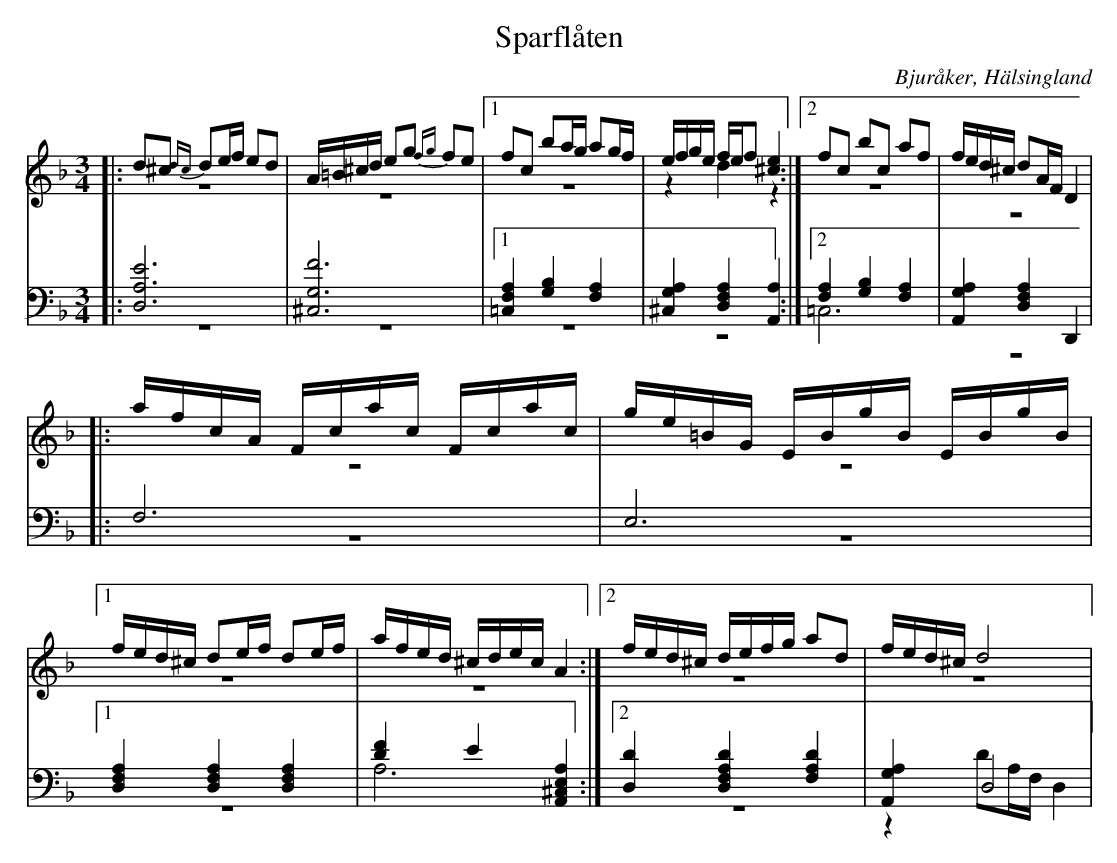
X:1
T: Sparflåten
O: Bjuråker, Hälsingland
M: 3/4
L: 1/8
K: Dm
V:1
V:2 merge
V:3
V:4 merge
V:1
|:d^c {dc}de/f/ ed|A/=B/^c/d/ eg {fg}fe|1 fc ba/g/ ag/f/| e/f/g/e/ f/e/f [^c2e2]:|2 fc bc af|f/e/d/^c/ dA/F/ D2|
|:a/f/c/A/  F/c/a/c/ F/c/a/c/|g/e/=B/G/  E/B/g/B/  E/B/g/B/|1 f/e/d/^c/ de/f/ de/f/|a/f/e/d/ ^c/d/e/c/ A2:|2 f/e/d/^c/ d/e/f/g/ ad|f/e/d/^c/ d4|
V:2
|:z6|z6|1 z6|z2 d2 z2:|2 z6|z6|
|:z6|z6|1 z6|z6:|2 z6|z6|
V:3 clef=bass
|:[D,6A,6E6]|[^C,6G,6F6]|1 [=C,2F,2A,2] [G,2B,2] [F,2A,2]|[^C,2G,2A,2] [D,2F,2A,2] [A,,2A,2]:|2 [F,2A,2] [G,2B,2] [F,2A,2]|[A,,2G,2A,2] [D,2F,2A,2] D,,2|
|:F,6|E,6|1 [D,2F,2A,2] [D,2F,2A,2] [D,2F,2A,2]|[D2F2] E2 [A,,2^C,2E,2A,2]:|2 [D,2D2] [D,2F,2A,2D2] [F,2A,2D2]|[A,,2G,2A,2] D,4|
V:4 clef=bass
|:z6|z6|1 z6|z6:|2 =C,6|z6|
|:z6|z6|1 z6|A,6:|2 z6|z2 DA,/F,/ D,2|
